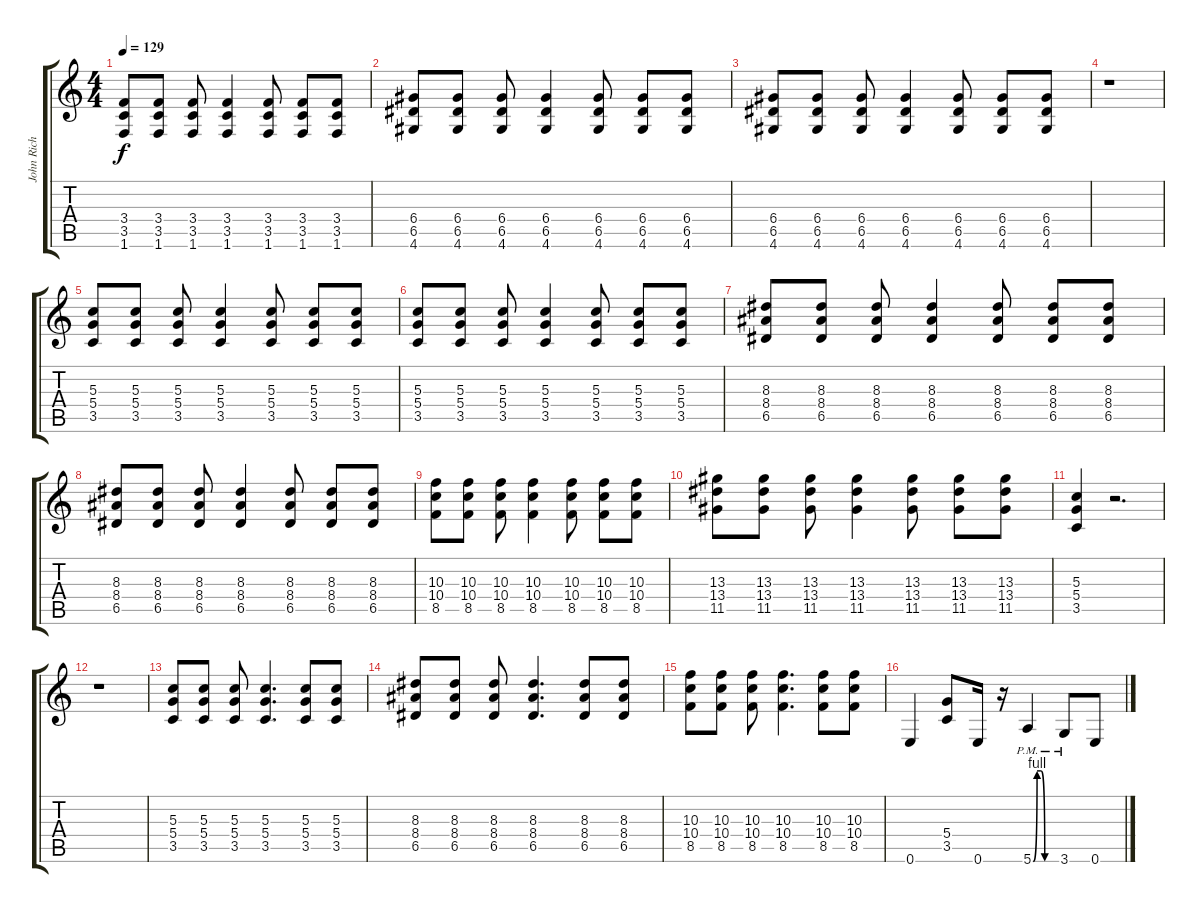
\track ("John Rich" "John Rich") {instrument acousticguitarsteel}
\staff {score tabs}
\tuning (E4 B3 G3 D3 A2 E2) {hide}
\ts (4 4)
\tempo 129
\clef g2
\ks c
(3.4 3.5 1.6).8{dy f} (3.4 3.5 1.6).8 (3.4 3.5 1.6).8 (3.4 3.5 1.6).4 (3.4 3.5 1.6).8 (3.4 3.5 1.6).8 (3.4 3.5 1.6).8 |
(6.4 6.5 4.6).8 (6.4 6.5 4.6).8 (6.4 6.5 4.6).8 (6.4 6.5 4.6).4 (6.4 6.5 4.6).8 (6.4 6.5 4.6).8 (6.4 6.5 4.6).8 |
(6.4 6.5 4.6).8 (6.4 6.5 4.6).8 (6.4 6.5 4.6).8 (6.4 6.5 4.6).4 (6.4 6.5 4.6).8 (6.4 6.5 4.6).8 (6.4 6.5 4.6).8 |
r.1 |
(5.3 5.4 3.5).8 (5.3 5.4 3.5).8 (5.3 5.4 3.5).8 (5.3 5.4 3.5).4 (5.3 5.4 3.5).8 (5.3 5.4 3.5).8 (5.3 5.4 3.5).8 |
(5.3 5.4 3.5).8 (5.3 5.4 3.5).8 (5.3 5.4 3.5).8 (5.3 5.4 3.5).4 (5.3 5.4 3.5).8 (5.3 5.4 3.5).8 (5.3 5.4 3.5).8 |
(8.3 8.4 6.5).8 (8.3 8.4 6.5).8 (8.3 8.4 6.5).8 (8.3 8.4 6.5).4 (8.3 8.4 6.5).8 (8.3 8.4 6.5).8 (8.3 8.4 6.5).8 |
(8.3 8.4 6.5).8 (8.3 8.4 6.5).8 (8.3 8.4 6.5).8 (8.3 8.4 6.5).4 (8.3 8.4 6.5).8 (8.3 8.4 6.5).8 (8.3 8.4 6.5).8 |
(10.3 10.4 8.5).8 (10.3 10.4 8.5).8 (10.3 10.4 8.5).8 (10.3 10.4 8.5).4 (10.3 10.4 8.5).8 (10.3 10.4 8.5).8 (10.3 10.4 8.5).8 |
(13.3 13.4 11.5).8 (13.3 13.4 11.5).8 (13.3 13.4 11.5).8 (13.3 13.4 11.5).4 (13.3 13.4 11.5).8 (13.3 13.4 11.5).8 (13.3 13.4 11.5).8 |
(5.3 5.4 3.5).4 r.2{d} |
r.1 |
(5.3 5.4 3.5).8 (5.3 5.4 3.5).8 (5.3 5.4 3.5).8 (5.3 5.4 3.5).4{d} (5.3 5.4 3.5).8 (5.3 5.4 3.5).8 |
(8.3 8.4 6.5).8 (8.3 8.4 6.5).8 (8.3 8.4 6.5).8 (8.3 8.4 6.5).4{d} (8.3 8.4 6.5).8 (8.3 8.4 6.5).8 |
(10.3 10.4 8.5).8 (10.3 10.4 8.5).8 (10.3 10.4 8.5).8 (10.3 10.4 8.5).4{d} (10.3 10.4 8.5).8 (10.3 10.4 8.5).8 |
0.6.4 (5.4 3.5).8 0.6.16 r.16 5.6{be (custom 0 0 10 4 20 4 30 0 60 0) pm}.4 3.6{pm}.8 0.6.8
